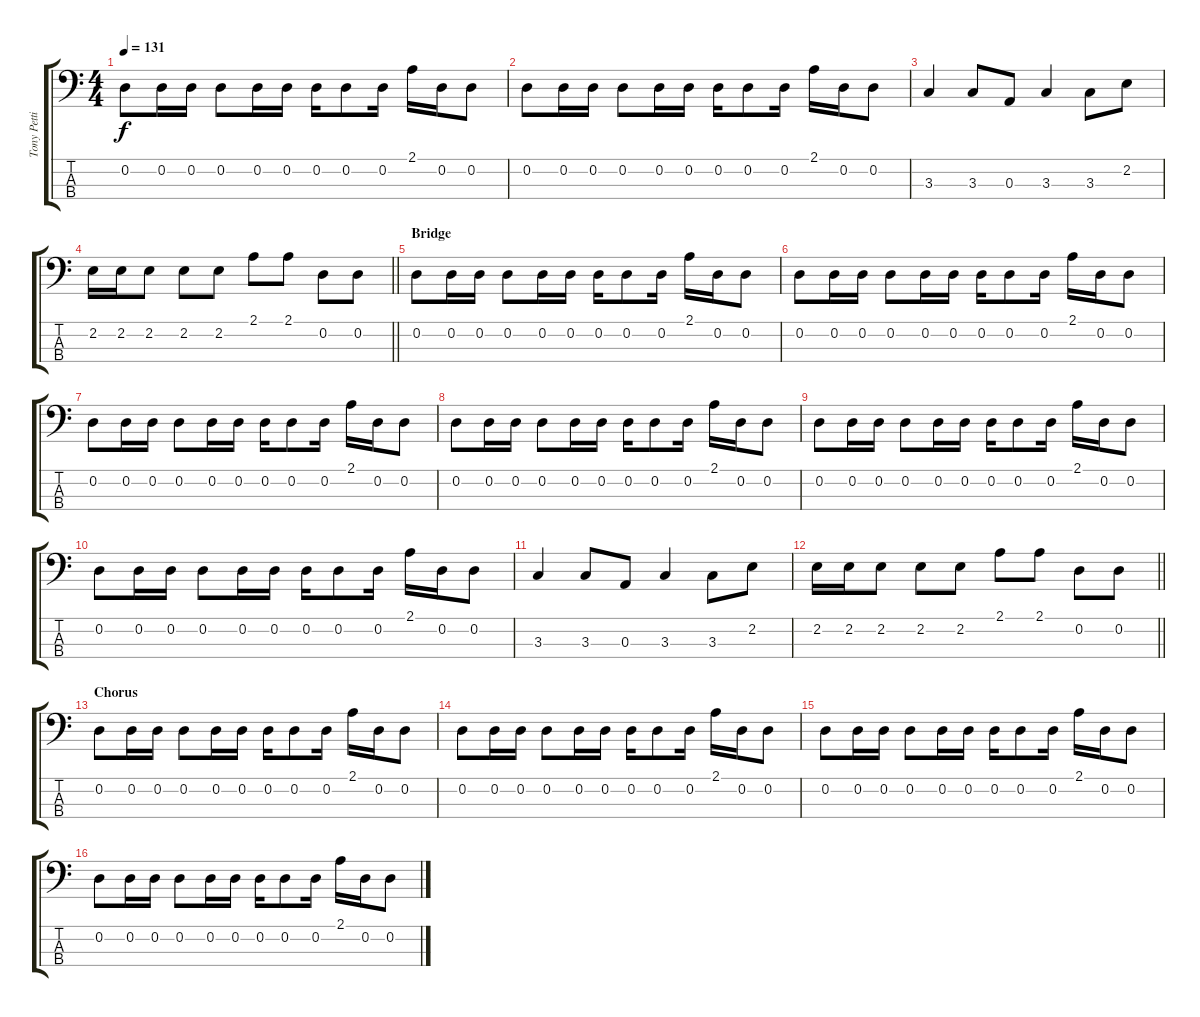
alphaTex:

\track ("Tony Pettitt" "Tony Petti") {instrument slapbass1}
\staff {score tabs}
\tuning (G2 D2 A1 E1) {hide}
\ts (4 4)
\tempo 131
\clef f4
\ks c
0.2.8{dy f} 0.2.16 0.2.16 0.2.8 0.2.16 0.2.16 0.2.16 0.2.8 0.2.16 2.1.16 0.2.16 0.2.8 |
0.2.8 0.2.16 0.2.16 0.2.8 0.2.16 0.2.16 0.2.16 0.2.8 0.2.16 2.1.16 0.2.16 0.2.8 |
3.3.4 3.3.8 0.3.8 3.3.4 3.3.8 2.2.8 |
\barLineRight lightlight
2.2.16 2.2.16 2.2.8 2.2.8 2.2.8 2.1.8 2.1.8 0.2.8 0.2.8 |
\section ("" "Bridge")
0.2.8 0.2.16 0.2.16 0.2.8 0.2.16 0.2.16 0.2.16 0.2.8 0.2.16 2.1.16 0.2.16 0.2.8 |
0.2.8 0.2.16 0.2.16 0.2.8 0.2.16 0.2.16 0.2.16 0.2.8 0.2.16 2.1.16 0.2.16 0.2.8 |
0.2.8 0.2.16 0.2.16 0.2.8 0.2.16 0.2.16 0.2.16 0.2.8 0.2.16 2.1.16 0.2.16 0.2.8 |
0.2.8 0.2.16 0.2.16 0.2.8 0.2.16 0.2.16 0.2.16 0.2.8 0.2.16 2.1.16 0.2.16 0.2.8 |
0.2.8 0.2.16 0.2.16 0.2.8 0.2.16 0.2.16 0.2.16 0.2.8 0.2.16 2.1.16 0.2.16 0.2.8 |
0.2.8 0.2.16 0.2.16 0.2.8 0.2.16 0.2.16 0.2.16 0.2.8 0.2.16 2.1.16 0.2.16 0.2.8 |
3.3.4 3.3.8 0.3.8 3.3.4 3.3.8 2.2.8 |
\barLineRight lightlight
2.2.16 2.2.16 2.2.8 2.2.8 2.2.8 2.1.8 2.1.8 0.2.8 0.2.8 |
\section ("" "Chorus")
0.2.8 0.2.16 0.2.16 0.2.8 0.2.16 0.2.16 0.2.16 0.2.8 0.2.16 2.1.16 0.2.16 0.2.8 |
0.2.8 0.2.16 0.2.16 0.2.8 0.2.16 0.2.16 0.2.16 0.2.8 0.2.16 2.1.16 0.2.16 0.2.8 |
0.2.8 0.2.16 0.2.16 0.2.8 0.2.16 0.2.16 0.2.16 0.2.8 0.2.16 2.1.16 0.2.16 0.2.8 |
0.2.8 0.2.16 0.2.16 0.2.8 0.2.16 0.2.16 0.2.16 0.2.8 0.2.16 2.1.16 0.2.16 0.2.8
